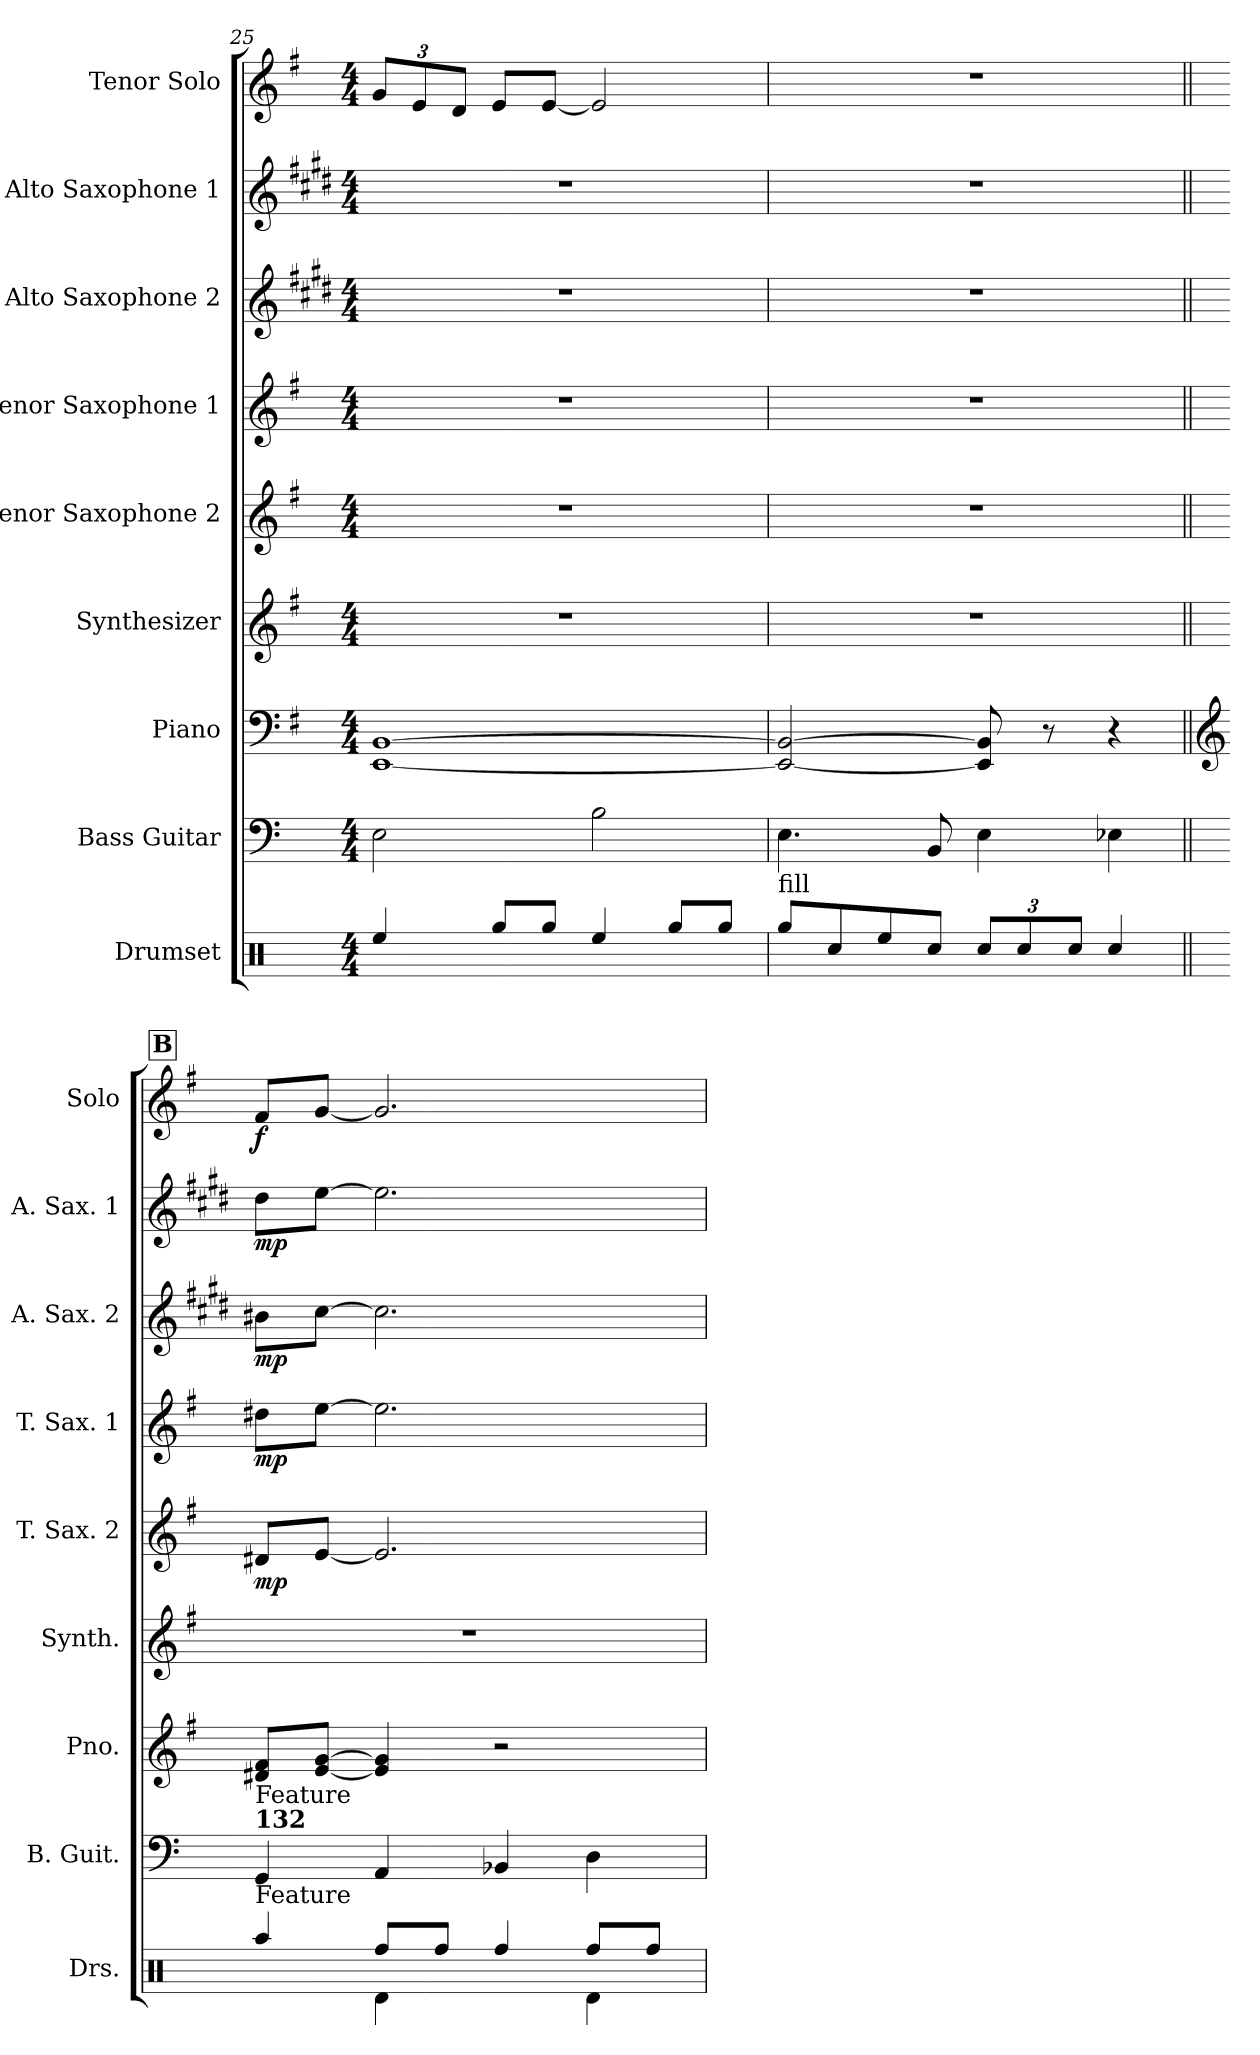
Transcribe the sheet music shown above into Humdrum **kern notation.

**kern	**kern	**kern	**kern	**kern	**dynam	**kern	**dynam	**kern	**dynam	**kern	**dynam	**kern	**dynam
*part9	*part8	*part7	*part6	*part5	*part5	*part4	*part4	*part3	*part3	*part2	*part2	*part1	*part1
*staff9	*staff8	*staff7	*staff6	*staff5	*staff5	*staff4	*staff4	*staff3	*staff3	*staff2	*staff2	*staff1	*staff1
*I"Drumset	*I"Bass Guitar	*I"Piano	*I"Synthesizer	*I"Tenor Saxophone 2	*	*I"Tenor Saxophone 1	*	*I"Alto Saxophone 2	*	*I"Alto Saxophone 1	*	*I"Tenor Solo	*
*I'Drs.	*I'B. Guit.	*I'Pno.	*I'Synth.	*I'T. Sax. 2	*	*I'T. Sax. 1	*	*I'A. Sax. 2	*	*I'A. Sax. 1	*	*I'Solo	*
*clefX	*clefF4	*clefF4	*clefG2	*clefG2	*	*clefG2	*	*clefG2	*	*clefG2	*	*clefG2	*
*	*ITrd7c12	*	*	*ITrd8c14	*	*ITrd8c14	*	*ITrd5c9	*	*ITrd5c9	*	*ITrd8c14	*
*k[]	*k[]	*k[f#]	*k[f#]	*k[f#]	*	*k[f#]	*	*k[f#]	*	*k[f#]	*	*k[f#]	*
*M4/4	*M4/4	*M4/4	*M4/4	*M4/4	*	*M4/4	*	*M4/4	*	*M4/4	*	*M4/4	*
*	*	*	*	*	*	*	*	*	*	*	*	*Xbrackettup	*
=25	=25	=25	=25	=25	=25	=25	=25	=25	=25	=25	=25	=25	=25
4Ree/	2EE\	[1EE [1BB	1r	1r	.	1r	.	1r	.	1r	.	12G/L	.
.	.	.	.	.	.	.	.	.	.	.	.	12E/	.
.	.	.	.	.	.	.	.	.	.	.	.	12D/J	.
8Rgg/L	.	.	.	.	.	.	.	.	.	.	.	8E/L	.
8Rgg/J	.	.	.	.	.	.	.	.	.	.	.	[8E/J	.
4Ree/	2BB\	.	.	.	.	.	.	.	.	.	.	2E/]	.
8Rgg/L	.	.	.	.	.	.	.	.	.	.	.	.	.
8Rgg/J	.	.	.	.	.	.	.	.	.	.	.	.	.
!!LO:PB:g=z
=26	=26	=26	=26	=26	=26	=26	=26	=26	=26	=26	=26	=26	=26
!LO:TX:a:t=fill	!	!	!	!	!	!	!	!	!	!	!	!	!
8Rgg/L	4.EE\	2EE/_ 2BB/_	1r	1r	.	1r	.	1r	.	1r	.	1r	.
8Rcc/	.	.	.	.	.	.	.	.	.	.	.	.	.
8Ree/	.	.	.	.	.	.	.	.	.	.	.	.	.
8Rcc/J	8BBB/	.	.	.	.	.	.	.	.	.	.	.	.
*Xbrackettup	*	*	*	*	*	*	*	*	*	*	*	*	*
12Rcc/L	4EE\	8EE/] 8BB/]	.	.	.	.	.	.	.	.	.	.	.
12Rcc/	.	.	.	.	.	.	.	.	.	.	.	.	.
.	.	8r	.	.	.	.	.	.	.	.	.	.	.
12Rcc/J	.	.	.	.	.	.	.	.	.	.	.	.	.
4Rcc/	4EE-X\	4r	.	.	.	.	.	.	.	.	.	.	.
!!LO:REH:place=s1:a:B:fs=14:t=B
=27||	=27||	=27||	=27||	=27||	=27||	=27||	=27||	=27||	=27||	=27||	=27||	=27||	=27||
*	*	*clefG2	*	*	*	*	*	*	*	*	*	*	*
*^	*	*	*	*	*	*	*	*	*	*	*	*	*
!	!	!LO:TX:a:B:t=132	!	!	!	!	!	!	!	!	!	!	!	!
!	!	!LO:TX:a:t=Feature	!	!	!	!	!	!	!	!	!	!	!	!
!LO:TX:a:t=Feature	!	!	!	!	!	!	!	!	!	!	!	!	!	!
!	!	!	!	!	!	!LO:DY:b	!	!LO:DY:b	!	!LO:DY:b	!	!LO:DY:b	!	!LO:DY:b
4Raa/	4ryy	4GGG/	8d#X/ 8f#/L	1r	8D#X/L	mp	8d#X\L	mp	8d#X\L	mp	8f#\L	mp	8F#/L	f
.	.	.	[8e/ [8g/J	.	[8E/J	.	[8e\J	.	[8e\J	.	[8g\J	.	[8G/J	.
8Rff/L	4Rd\	4AAA/	4e/] 4g/]	.	2.E/]	.	2.e\]	.	2.e\]	.	2.g\]	.	2.G/]	.
8Rff/J	.	.	.	.	.	.	.	.	.	.	.	.	.	.
4Rff/	4ryy	4BBB-X/	2r	.	.	.	.	.	.	.	.	.	.	.
8Rff/L	4Rd\	4DD\	.	.	.	.	.	.	.	.	.	.	.	.
8Rff/J	.	.	.	.	.	.	.	.	.	.	.	.	.	.
*v	*v	*	*	*	*	*	*	*	*	*	*	*	*	*
=	=	=	=	=	=	=	=	=	=	=	=	=	=
*-	*-	*-	*-	*-	*-	*-	*-	*-	*-	*-	*-	*-	*-
